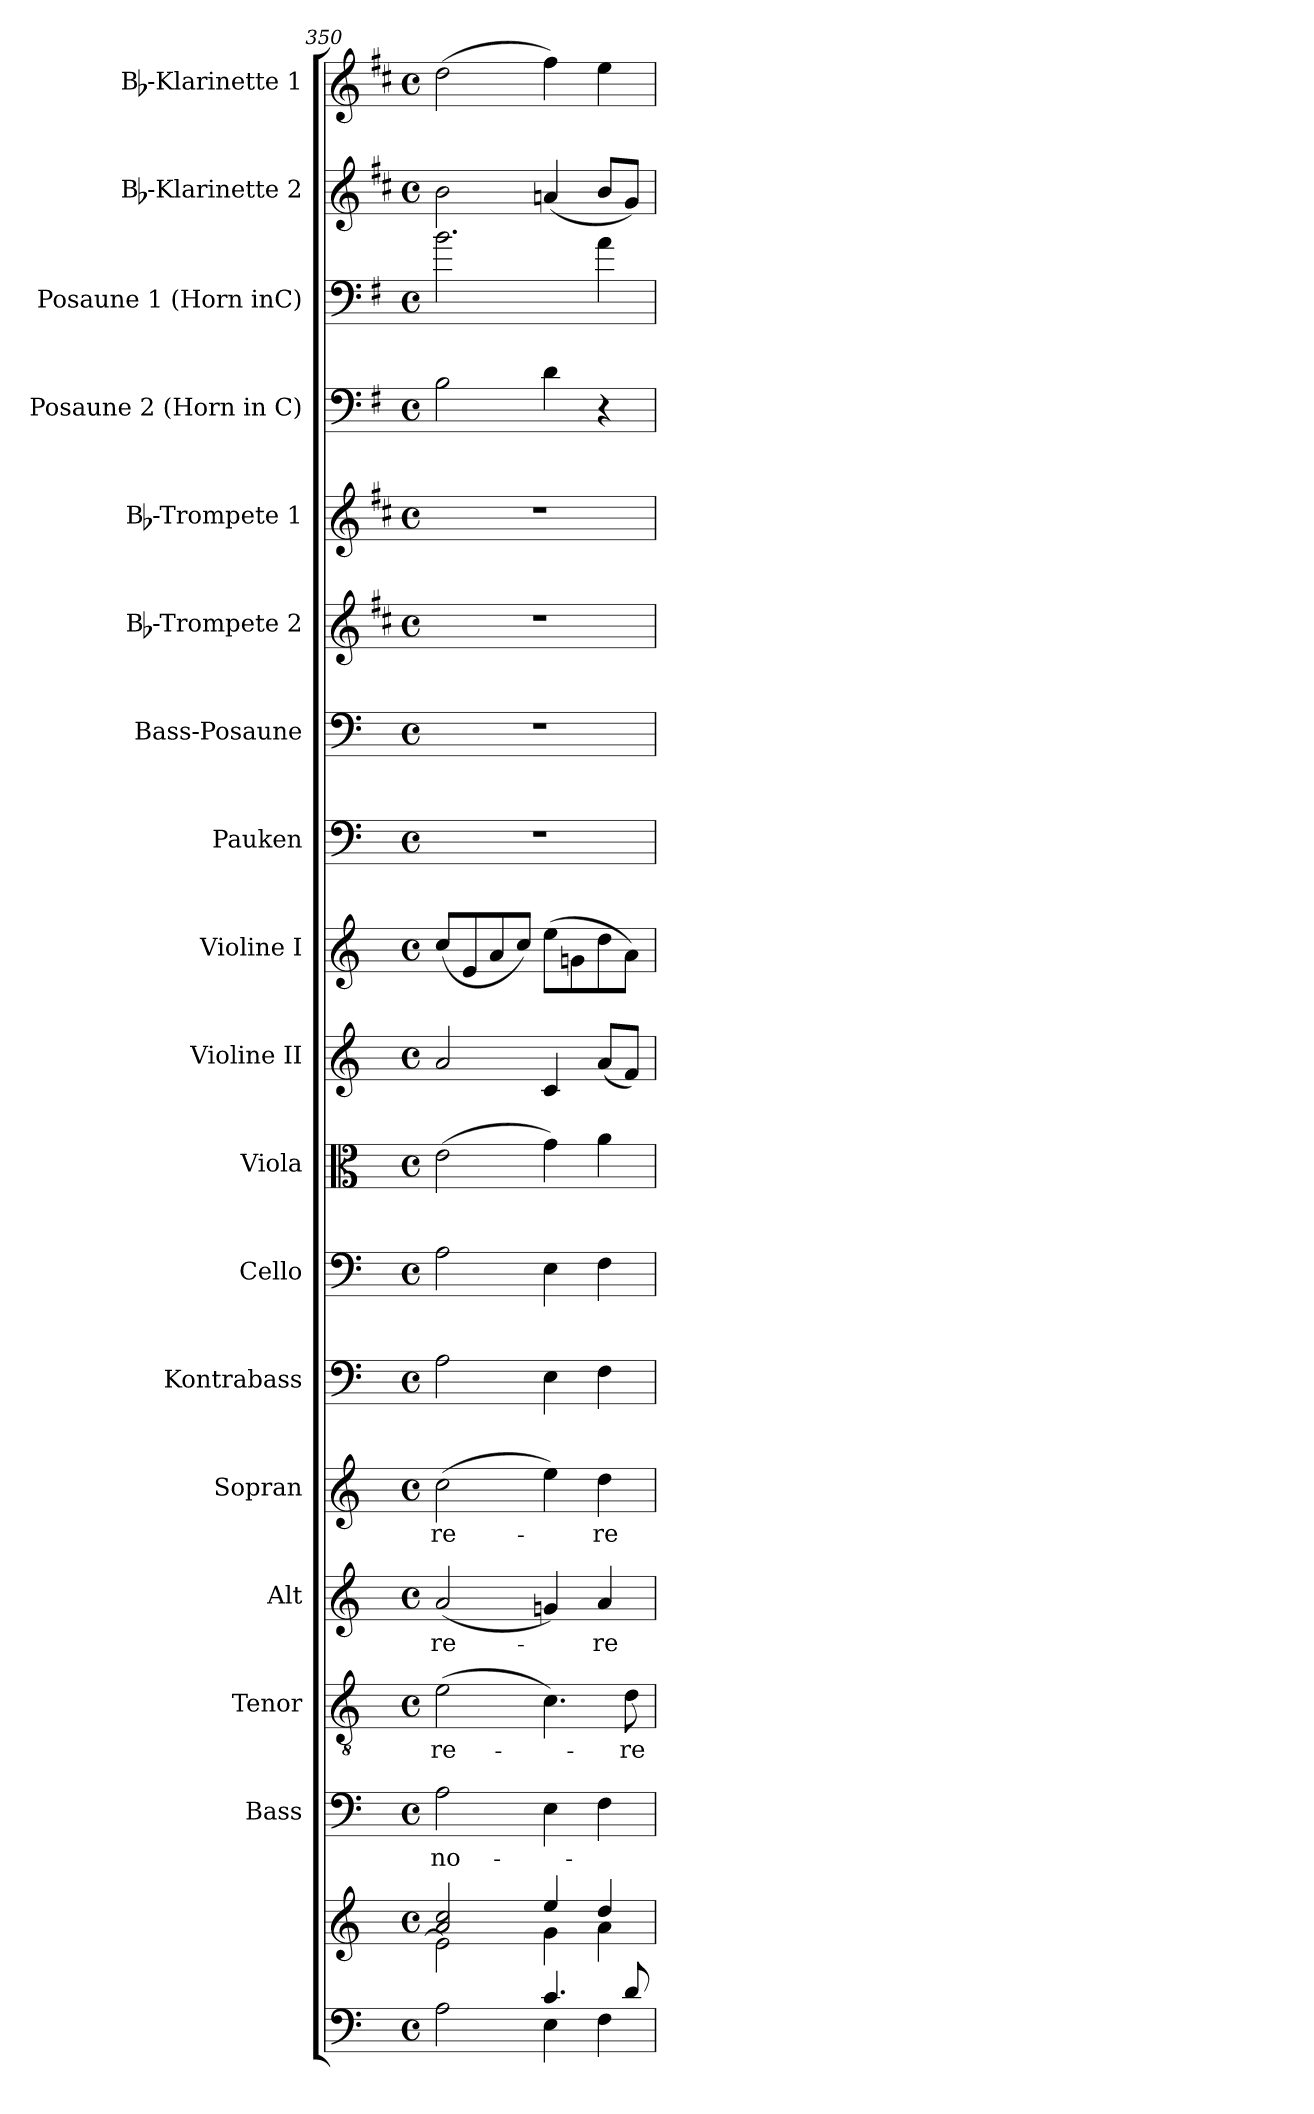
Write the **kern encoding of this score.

**kern	**kern	**kern	**text	**kern	**text	**kern	**text	**kern	**text	**kern	**kern	**kern	**kern	**kern	**kern	**kern	**kern	**kern	**kern	**kern	**kern	**kern
*part18	*part18	*part17	*part17	*part16	*part16	*part15	*part15	*part14	*part14	*part13	*part12	*part11	*part10	*part9	*part8	*part7	*part6	*part5	*part4	*part3	*part2	*part1
*staff19	*staff18	*staff17	*staff17	*staff16	*staff16	*staff15	*staff15	*staff14	*staff14	*staff13	*staff12	*staff11	*staff10	*staff9	*staff8	*staff7	*staff6	*staff5	*staff4	*staff3	*staff2	*staff1
*	*	*I"Bass	*	*I"Tenor	*	*I"Alt	*	*I"Sopran	*	*I"Kontrabass	*I"Cello	*I"Viola	*I"Violine II	*I"Violine I	*I"Pauken	*I"Bass-Posaune	*I"Bb-Trompete 2	*I"Bb-Trompete 1	*I"Posaune 2 (Horn in C)	*I"Posaune 1 (Horn inC)	*I"Bb-Klarinette 2	*I"Bb-Klarinette 1
*	*	*I'B.	*	*I'T.	*	*I'A.	*	*I'S.	*	*I'Kb.	*	*I'Vla.	*I'Vl. II	*I'Vl. I	*I'Pk.	*I'B-Pos.	*I'Bb Trp. 2	*I'Bb Trp. 1	*I'Pos. 2	*I'Pos. 1	*I'Bb Kl. 2	*I'Bb Kl. 1
*clefF4	*clefG2	*clefF4	*	*clefGv2	*	*clefG2	*	*clefG2	*	*clefF4	*clefF4	*clefC3	*clefG2	*clefG2	*clefF4	*clefF4	*clefG2	*clefG2	*clefF4	*clefF4	*clefG2	*clefG2
*	*	*	*	*	*	*	*	*	*	*ITrd7c12	*	*	*	*	*	*	*ITrd1c2	*ITrd1c2	*ITrd4c7	*ITrd4c7	*ITrd1c2	*ITrd1c2
*k[]	*k[]	*k[]	*	*k[]	*	*k[]	*	*k[]	*	*k[]	*k[]	*k[]	*k[]	*k[]	*k[]	*k[]	*k[]	*k[]	*k[]	*k[]	*k[]	*k[]
*C:	*C:	*C:	*	*C:	*	*C:	*	*C:	*	*C:	*C:	*C:	*C:	*C:	*C:	*C:	*C:	*C:	*C:	*C:	*C:	*C:
*M4/4	*M4/4	*M4/4	*	*M4/4	*	*M4/4	*	*M4/4	*	*M4/4	*M4/4	*M4/4	*M4/4	*M4/4	*M4/4	*M4/4	*M4/4	*M4/4	*M4/4	*M4/4	*M4/4	*M4/4
*met(c)	*met(c)	*met(c)	*	*met(c)	*	*met(c)	*	*met(c)	*	*met(c)	*met(c)	*met(c)	*met(c)	*met(c)	*met(c)	*met(c)	*met(c)	*met(c)	*met(c)	*met(c)	*met(c)	*met(c)
=350	=350	=350	=350	=350	=350	=350	=350	=350	=350	=350	=350	=350	=350	=350	=350	=350	=350	=350	=350	=350	=350	=350
*^	*^	*	*	*	*	*	*	*	*	*	*	*	*	*	*	*	*	*	*	*	*	*
!	!	!	!	!	!LO:LY:b	!	!LO:LY:b	!	!LO:LY:b	!	!LO:LY:b	!	!	!	!	!	!	!	!	!	!	!	!	!
2ryy	2A\	2a/ 2cc/	2e\]	2A\	no-	(>2e\	-re-	(<2a/	-re-	(>2cc\	-re-	2AA\	2A\	(>2e\	2a/	(<8cc/L	1r	1r	1r	1r	2E\	2.e\	2a\	(>2cc\
.	.	.	.	.	.	.	.	.	.	.	.	.	.	.	.	8e/	.	.	.	.	.	.	.	.
.	.	.	.	.	.	.	.	.	.	.	.	.	.	.	.	8a/	.	.	.	.	.	.	.	.
.	.	.	.	.	.	.	.	.	.	.	.	.	.	.	.	8cc/J)	.	.	.	.	.	.	.	.
4.c/	4E\	4ee/	4g\	4E\	.	4.c\)	.	4gn/)	.	4ee\)	.	4EE\	4E\	4g\)	4c/	(>8ee\L	.	.	.	.	4G\	.	(<4gn/	4ee\)
.	.	.	.	.	.	.	.	.	.	.	.	.	.	.	.	8gn\	.	.	.	.	.	.	.	.
!	!	!	!	!	!	!	!	!	!LO:LY:b	!	!LO:LY:b	!	!	!	!	!	!	!	!	!	!	!	!	!
.	4F\	4dd/	4a\	4F\	.	.	.	4a/	-re	4dd\	-re	4FF\	4F\	4a\	(<8a/L	8dd\	.	.	.	.	4r	4d\	8a/L	4dd\
!	!	!	!	!	!	!	!LO:LY:b	!	!	!	!	!	!	!	!	!	!	!	!	!	!	!	!	!
8d/	.	.	.	.	.	8d\	-re	.	.	.	.	.	.	.	8f/J)	8a\J)	.	.	.	.	.	.	8f/J)	.
*v	*v	*	*	*	*	*	*	*	*	*	*	*	*	*	*	*	*	*	*	*	*	*	*	*
*	*v	*v	*	*	*	*	*	*	*	*	*	*	*	*	*	*	*	*	*	*	*	*	*
=	=	=	=	=	=	=	=	=	=	=	=	=	=	=	=	=	=	=	=	=	=	=
*-	*-	*-	*-	*-	*-	*-	*-	*-	*-	*-	*-	*-	*-	*-	*-	*-	*-	*-	*-	*-	*-	*-
